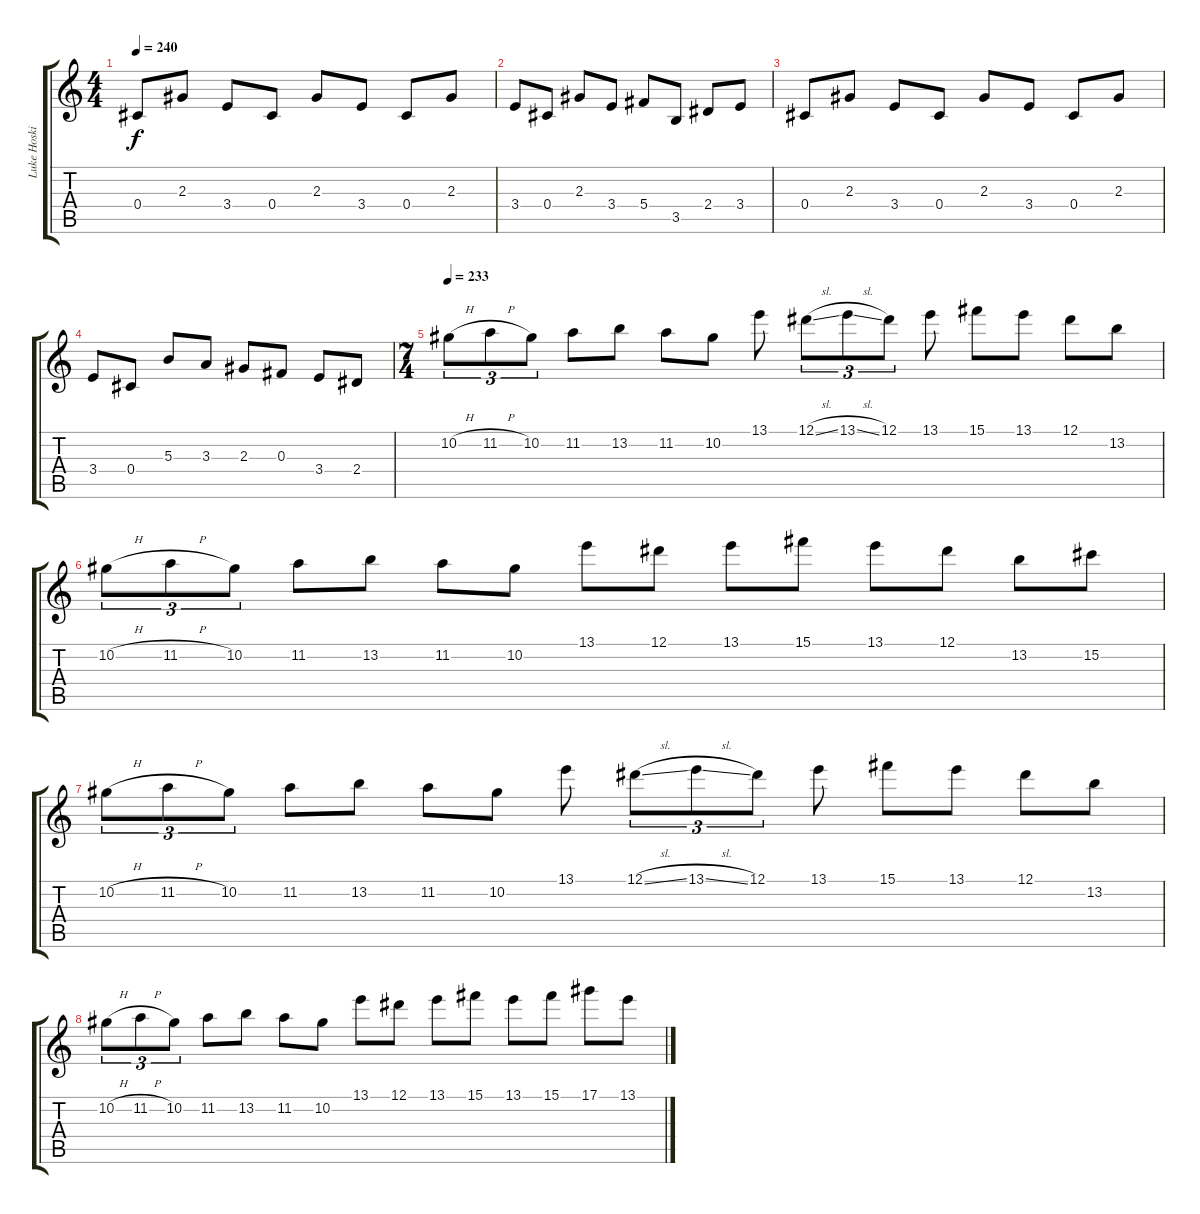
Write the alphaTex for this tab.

\track ("Luke Hoskin" "Luke Hoski") {instrument overdrivenguitar}
\staff {score tabs}
\tuning (Eb4 Bb3 Gb3 Db3 Ab2 Db2) {hide}
\ts (4 4)
\tempo 240
\clef g2
\ks c
0.4.8{dy f} 2.3.8 3.4.8 0.4.8 2.3.8 3.4.8 0.4.8 2.3.8 |
3.4.8 0.4.8 2.3.8 3.4.8 5.4.8 3.5.8 2.4.8 3.4.8 |
0.4.8 2.3.8 3.4.8 0.4.8 2.3.8 3.4.8 0.4.8 2.3.8 |
3.4.8 0.4.8 5.3.8 3.3.8 2.3.8 0.3.8 3.4.8 2.4.8 |
\ts (7 4)
\tempo 233
10.2{h}.8{tu (3 2)} 11.2{h}.8{tu (3 2)} 10.2.8{tu (3 2)} 11.2.8 13.2.8 11.2.8 10.2.8 13.1.8 12.1{sl}.8{tu (3 2)} 13.1{sl}.8{tu (3 2)} 12.1.8{tu (3 2)} 13.1.8 15.1.8 13.1.8 12.1.8 13.2.8 |
10.2{h}.8{tu (3 2)} 11.2{h}.8{tu (3 2)} 10.2.8{tu (3 2)} 11.2.8 13.2.8 11.2.8 10.2.8 13.1.8 12.1.8 13.1.8 15.1.8 13.1.8 12.1.8 13.2.8 15.2.8 |
10.2{h}.8{tu (3 2)} 11.2{h}.8{tu (3 2)} 10.2.8{tu (3 2)} 11.2.8 13.2.8 11.2.8 10.2.8 13.1.8 12.1{sl}.8{tu (3 2)} 13.1{sl}.8{tu (3 2)} 12.1.8{tu (3 2)} 13.1.8 15.1.8 13.1.8 12.1.8 13.2.8 |
10.2{h}.8{tu (3 2)} 11.2{h}.8{tu (3 2)} 10.2.8{tu (3 2)} 11.2.8 13.2.8 11.2.8 10.2.8 13.1.8 12.1.8 13.1.8 15.1.8 13.1.8 15.1.8 17.1.8 13.1.8
